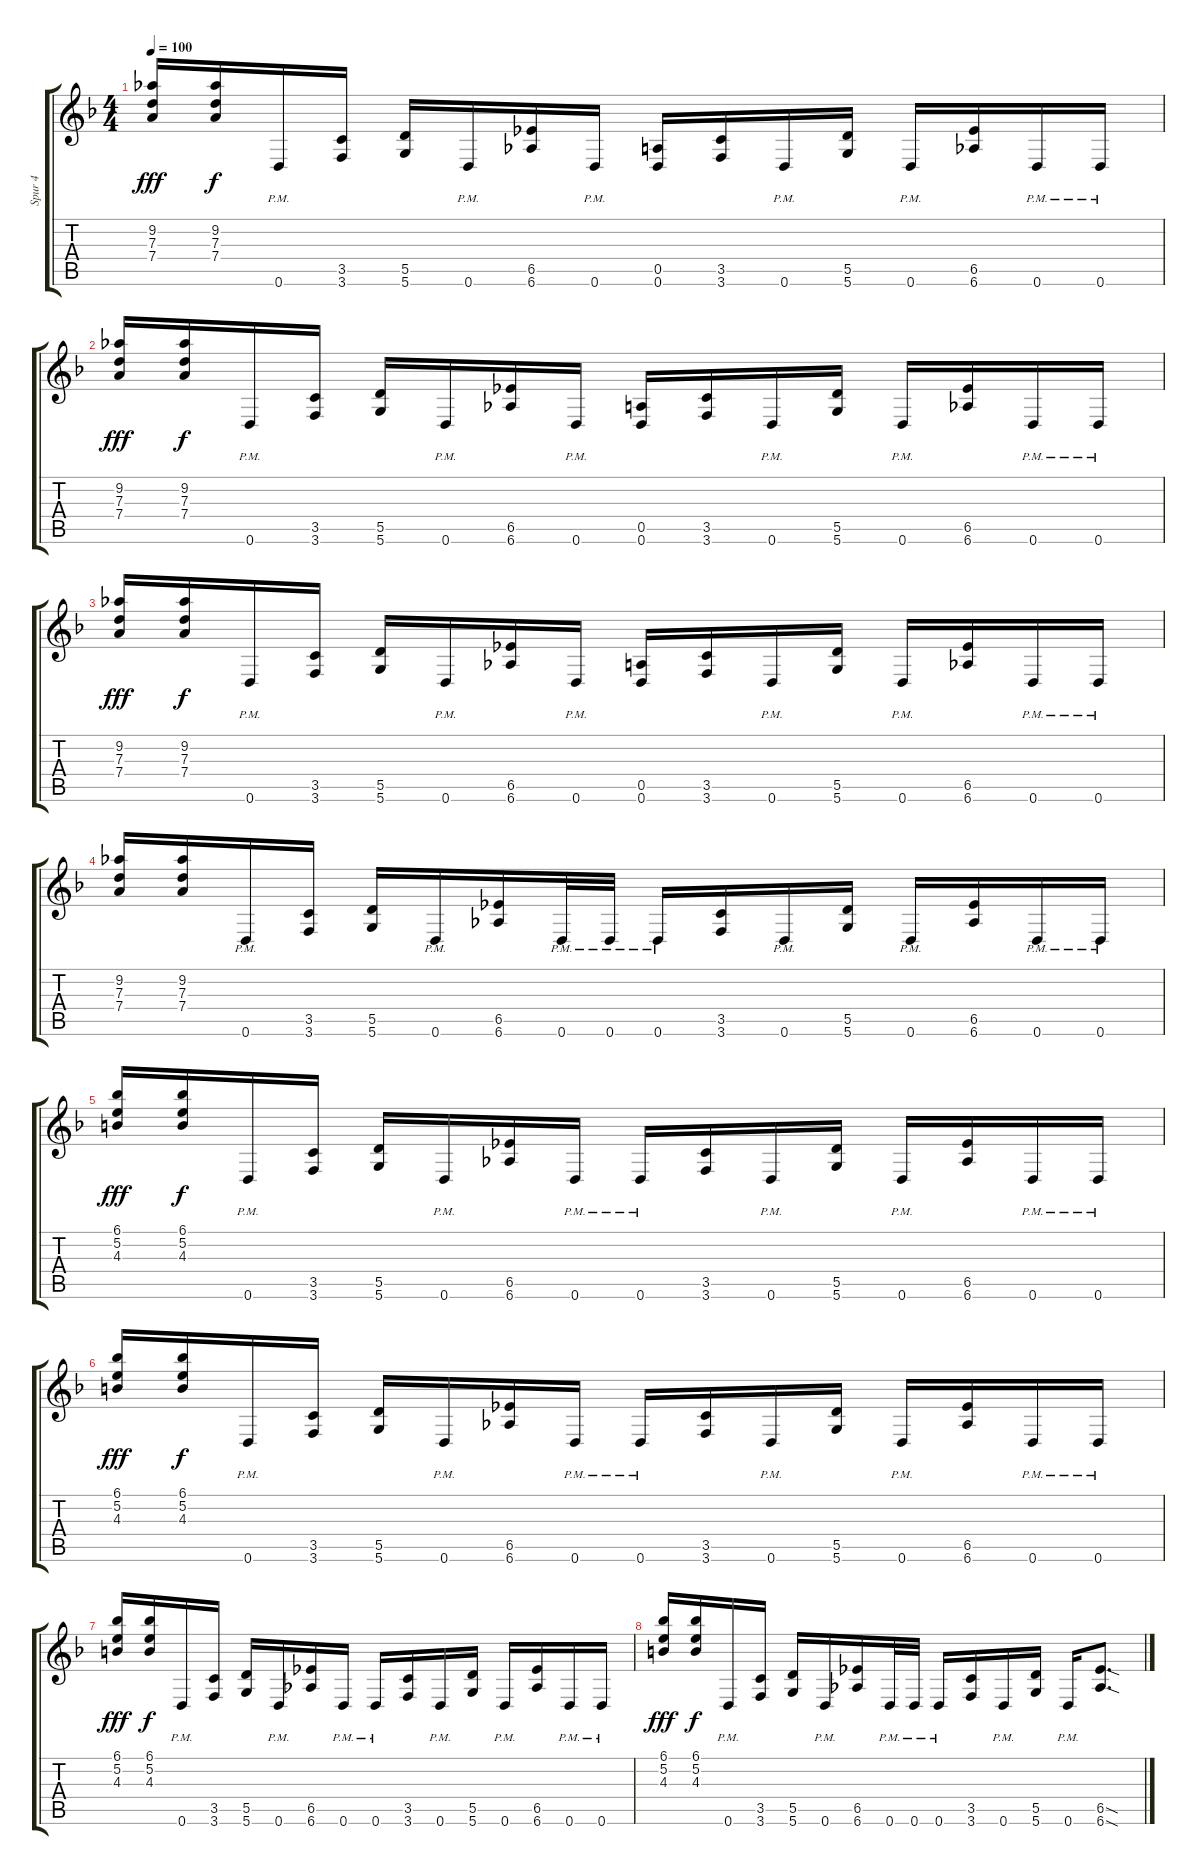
\track ("Spur 4" "Spur 4") {instrument overdrivenguitar}
\staff {score tabs}
\tuning (E4 B3 G3 D3 A2 D2) {hide}
\ts (4 4)
\tempo 100
\clef g2
\ks dminor
(9.2 7.3 7.4).16{dy fff} (9.2 7.3 7.4).16{dy f} 0.6{pm}.16 (3.5 3.6).16 (5.5 5.6).16 0.6{pm}.16 (6.5 6.6).16 0.6{pm}.16 (0.5 0.6).16 (3.5 3.6).16 0.6{pm}.16 (5.5 5.6).16 0.6{pm}.16 (6.5 6.6).16 0.6{pm}.16 0.6{pm}.16 |
(9.2 7.3 7.4).16{dy fff} (9.2 7.3 7.4).16{dy f} 0.6{pm}.16 (3.5 3.6).16 (5.5 5.6).16 0.6{pm}.16 (6.5 6.6).16 0.6{pm}.16 (0.5 0.6).16 (3.5 3.6).16 0.6{pm}.16 (5.5 5.6).16 0.6{pm}.16 (6.5 6.6).16 0.6{pm}.16 0.6{pm}.16 |
(9.2 7.3 7.4).16{dy fff} (9.2 7.3 7.4).16{dy f} 0.6{pm}.16 (3.5 3.6).16 (5.5 5.6).16 0.6{pm}.16 (6.5 6.6).16 0.6{pm}.16 (0.5 0.6).16 (3.5 3.6).16 0.6{pm}.16 (5.5 5.6).16 0.6{pm}.16 (6.5 6.6).16 0.6{pm}.16 0.6{pm}.16 |
(9.2 7.3 7.4).16 (9.2 7.3 7.4).16 0.6{pm}.16 (3.5 3.6).16 (5.5 5.6).16 0.6{pm}.16 (6.5 6.6).16 0.6{pm}.32 0.6{pm}.32 0.6{pm}.16 (3.5 3.6).16 0.6{pm}.16 (5.5 5.6).16 0.6{pm}.16 (6.5 6.6).16 0.6{pm}.16 0.6{pm}.16 |
(6.1 5.2 4.3).16{dy fff} (6.1 5.2 4.3).16{dy f} 0.6{pm}.16 (3.5 3.6).16 (5.5 5.6).16 0.6{pm}.16 (6.5 6.6).16 0.6{pm}.16 0.6{pm}.16 (3.5 3.6).16 0.6{pm}.16 (5.5 5.6).16 0.6{pm}.16 (6.5 6.6).16 0.6{pm}.16 0.6{pm}.16 |
(6.1 5.2 4.3).16{dy fff} (6.1 5.2 4.3).16{dy f} 0.6{pm}.16 (3.5 3.6).16 (5.5 5.6).16 0.6{pm}.16 (6.5 6.6).16 0.6{pm}.16 0.6{pm}.16 (3.5 3.6).16 0.6{pm}.16 (5.5 5.6).16 0.6{pm}.16 (6.5 6.6).16 0.6{pm}.16 0.6{pm}.16 |
(6.1 5.2 4.3).16{dy fff} (6.1 5.2 4.3).16{dy f} 0.6{pm}.16 (3.5 3.6).16 (5.5 5.6).16 0.6{pm}.16 (6.5 6.6).16 0.6{pm}.16 0.6{pm}.16 (3.5 3.6).16 0.6{pm}.16 (5.5 5.6).16 0.6{pm}.16 (6.5 6.6).16 0.6{pm}.16 0.6{pm}.16 |
(6.1 5.2 4.3).16{dy fff} (6.1 5.2 4.3).16{dy f} 0.6{pm}.16 (3.5 3.6).16 (5.5 5.6).16 0.6{pm}.16 (6.5 6.6).16 0.6{pm}.32 0.6{pm}.32 0.6{pm}.16 (3.5 3.6).16 0.6{pm}.16 (5.5 5.6).16 0.6{pm}.16 (6.5{sod} 6.6{sod}).8{d}
